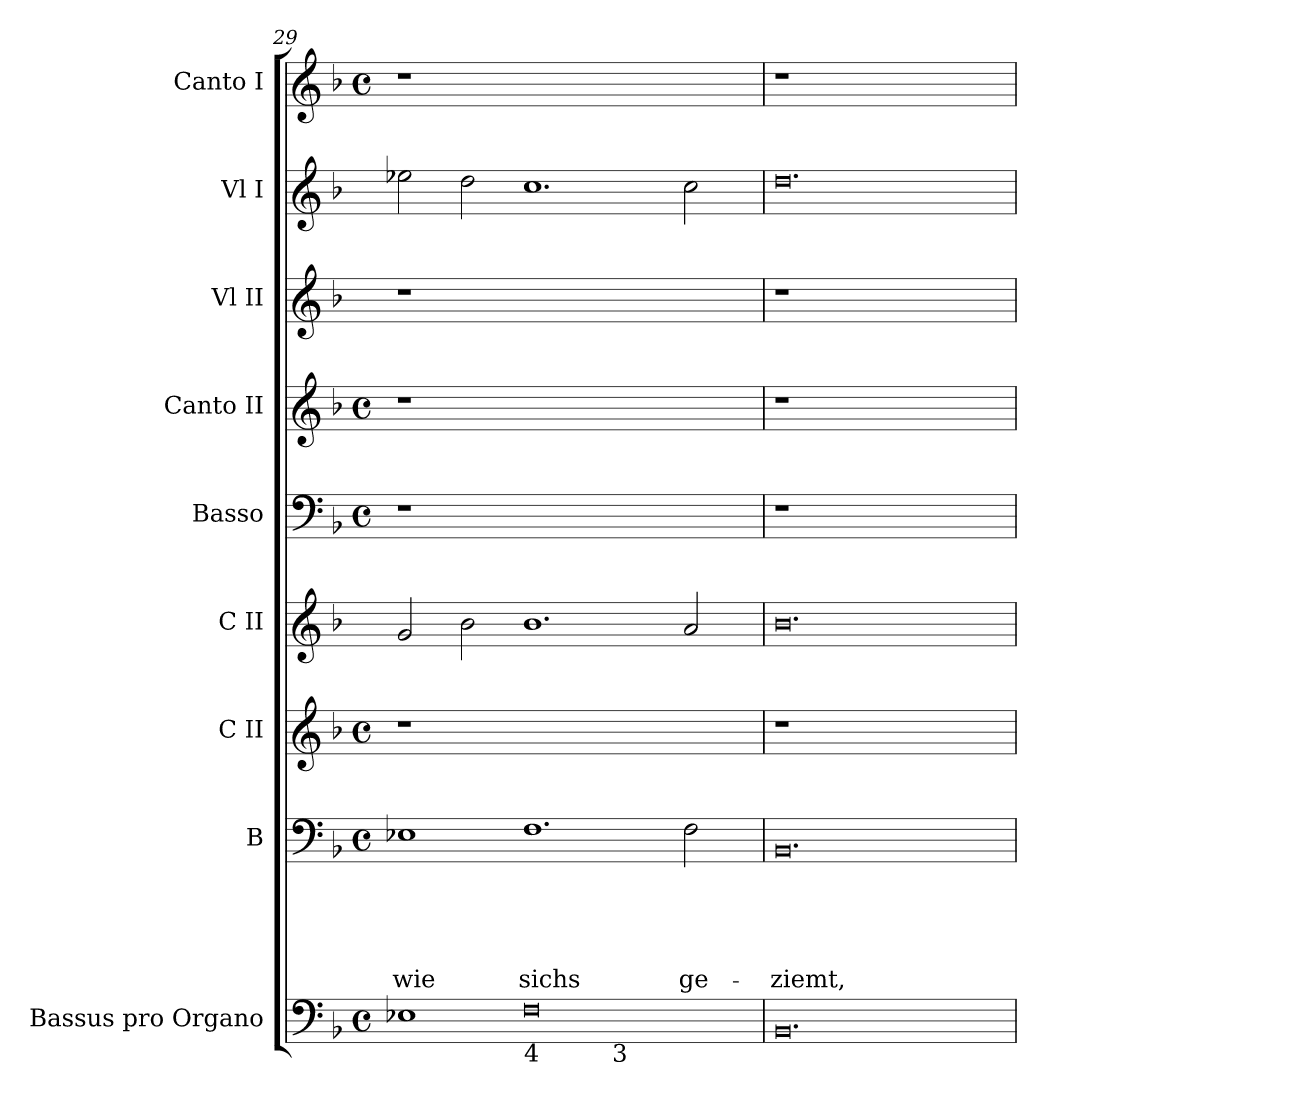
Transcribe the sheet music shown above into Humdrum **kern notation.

**kern	**kern	**text	**text	**text	**text	**text	**kern	**kern	**kern	**kern	**kern	**kern	**kern
*part9	*part8	*part8	*part8	*part8	*part8	*part8	*part7	*part6	*part5	*part4	*part3	*part2	*part1
*staff9	*staff8	*staff8	*staff8	*staff8	*staff8	*staff8	*staff7	*staff6	*staff5	*staff4	*staff3	*staff2	*staff1
*I"Bassus pro Organo	*I"B	*	*	*	*	*	*I"C II	*I"C II	*I"Basso	*I"Canto II	*I"Vl II	*I"Vl I	*I"Canto I
*I'B.p.O.	*I'B	*	*	*	*	*	*I'C II	*	*I'B	*I'C II	*I'Vl II	*I'Vl I	*I'C I
*clefF4	*clefF4	*	*	*	*	*	*clefG2	*clefG2	*clefF4	*clefG2	*clefG2	*clefG2	*clefG2
*	*	*	*	*	*	*	*	*	*ITrd7c12	*	*	*	*
*k[b-]	*k[b-]	*	*	*	*	*	*k[b-]	*k[b-]	*k[b-]	*k[b-]	*k[b-]	*k[b-]	*k[b-]
*F:	*F:	*	*	*	*	*	*F:	*F:	*F:	*F:	*F:	*F:	*F:
*M4/4	*M4/4	*	*	*	*	*	*M4/4	*	*M4/4	*M4/4	*	*	*M4/4
*met(c)	*met(c)	*	*	*	*	*	*met(c)	*	*met(c)	*met(c)	*	*	*met(c)
=29	=29	=29	=29	=29	=29	=29	=29	=29	=29	=29	=29	=29	=29
!	!	!	!	!	!	!LO:LY:b	!	!	!	!	!	!	!
*^	*	*	*	*	*	*	*	*	*	*	*	*	*
1E-X	1...ryy	1E-X	.	.	.	.	wie	1r	2g/	1r	1r	1r	2ee-X\	1r
.	.	.	.	.	.	.	.	.	2b-\	.	.	.	2dd\	.
!LO:TX:b:t=4	!	!	!	!	!	!	!	!	!	!	!	!	!	!
!	!	!	!	!	!	!	!LO:LY:b	!	!	!	!	!	!	!
0F	.	1.F	.	.	.	.	sichs	0ryy	1.b-	0ryy	0ryy	0ryy	1.cc	0ryy
!	!LO:TX:b:t=3	!	!	!	!	!	!	!	!	!	!	!	!	!
.	1ryy	.	.	.	.	.	.	.	.	.	.	.	.	.
!	!	!	!	!	!	!	!LO:LY:b	!	!	!	!	!	!	!
.	.	2F\	.	.	.	.	ge-	.	2a/	.	.	.	2cc\	.
.	8ryy	.	.	.	.	.	.	.	.	.	.	.	.	.
=30	=30	=30	=30	=30	=30	=30	=30	=30	=30	=30	=30	=30	=30	=30
!	!	!	!	!	!	!	!LO:LY:b	!	!	!	!	!	!	!
*v	*v	*	*	*	*	*	*	*	*	*	*	*	*	*
0.BB-	0.BB-	.	.	.	.	-ziemt,	1r	0.b-	1r	1r	1r	0.dd	1r
.	.	.	.	.	.	.	0ryy	.	0ryy	0ryy	0ryy	.	0ryy
=	=	=	=	=	=	=	=	=	=	=	=	=	=
*-	*-	*-	*-	*-	*-	*-	*-	*-	*-	*-	*-	*-	*-
